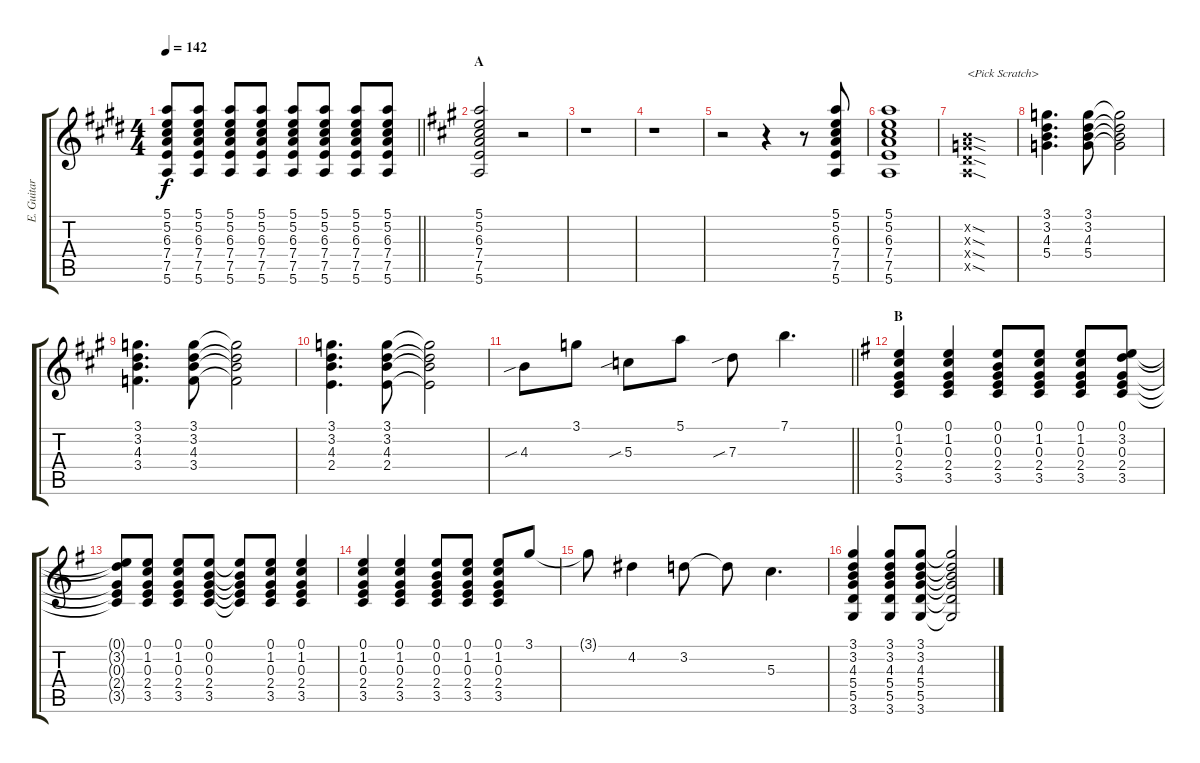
\track ("E. Guitar" "E. Guitar") {instrument overdrivenguitar}
\staff {score tabs}
\tuning (E4 B3 G3 D3 A2 E2) {hide}
\ts (4 4)
\tempo 142
\clef g2
\barLineRight lightlight
\ks e
(5.1{t} 5.2{t} 6.3{t} 7.4{t} 7.5{t} 5.6{t}).8{dy f} (5.1 5.2 6.3 7.4 7.5 5.6).8 (5.1 5.2 6.3 7.4 7.5 5.6).8 (5.1 5.2 6.3 7.4 7.5 5.6).8 (5.1 5.2 6.3 7.4 7.5 5.6).8 (5.1 5.2 6.3 7.4 7.5 5.6).8 (5.1 5.2 6.3 7.4 7.5 5.6).8 (5.1 5.2 6.3 7.4 7.5 5.6).8 |
\section ("" "A")
\ks a
(5.1 5.2 6.3 7.4 7.5 5.6).2 r.2 |
r.1 |
r.1 |
r.2 r.4 r.8 (5.1 5.2 6.3 7.4 7.5 5.6).8 |
(5.1 5.2 6.3 7.4 7.5 5.6).1 |
(0.2{sod x} 0.3{sod x} 0.4{sod x} 0.5{sod x}).1{txt "<Pick Scratch>"} |
(3.1 3.2 4.3 5.4).4{d} (3.1 3.2 4.3 5.4).8 (3.1{t} 3.2{t} 4.3{t} 5.4{t}).2 |
(3.1 3.2 4.3 3.4).4{d} (3.1 3.2 4.3 3.4).8 (3.1{t} 3.2{t} 4.3{t} 3.4{t}).2 |
(3.1 3.2 4.3 2.4).4{d} (3.1 3.2 4.3 2.4).8 (3.1{t} 3.2{t} 4.3{t} 2.4{t}).2 |
\barLineRight lightlight
4.3{sib}.8 3.1.8 5.3{sib}.8 5.1.8 7.3{sib}.8 7.1.4{d} |
\section ("" "B")
\ks g
(0.1 1.2 0.3 2.4 3.5).4 (0.1 1.2 0.3 2.4 3.5).4 (0.1 0.2 0.3 2.4 3.5).8 (0.1 1.2 0.3 2.4 3.5).8 (0.1 1.2 0.3 2.4 3.5).8 (0.1 3.2 0.3 2.4 3.5).8 |
(0.1{t} 3.2{t} 0.3{t} 2.4{t} 3.5{t}).8 (0.1 1.2 0.3 2.4 3.5).8 (0.1 1.2 0.3 2.4 3.5).8 (0.1 0.2 0.3 2.4 3.5).8 (0.1{t} 0.2{t} 0.3{t} 2.4{t} 3.5{t}).8 (0.1 1.2 0.3 2.4 3.5).8 (0.1 1.2 0.3 2.4 3.5).4 |
(0.1 1.2 0.3 2.4 3.5).4 (0.1 1.2 0.3 2.4 3.5).4 (0.1 0.2 0.3 2.4 3.5).8 (0.1 1.2 0.3 2.4 3.5).8 (0.1 1.2 0.3 2.4 3.5).8 3.1.8 |
3.1{t}.8 4.2.4 3.2.8 3.2{t}.8 5.3.4{d} |
(3.1 3.2 4.3 5.4 5.5 3.6).4 (3.1 3.2 4.3 5.4 5.5 3.6).8 (3.1 3.2 4.3 5.4 5.5 3.6).8 (3.1{t} 3.2{t} 4.3{t} 5.4{t} 5.5{t} 3.6{t}).2
